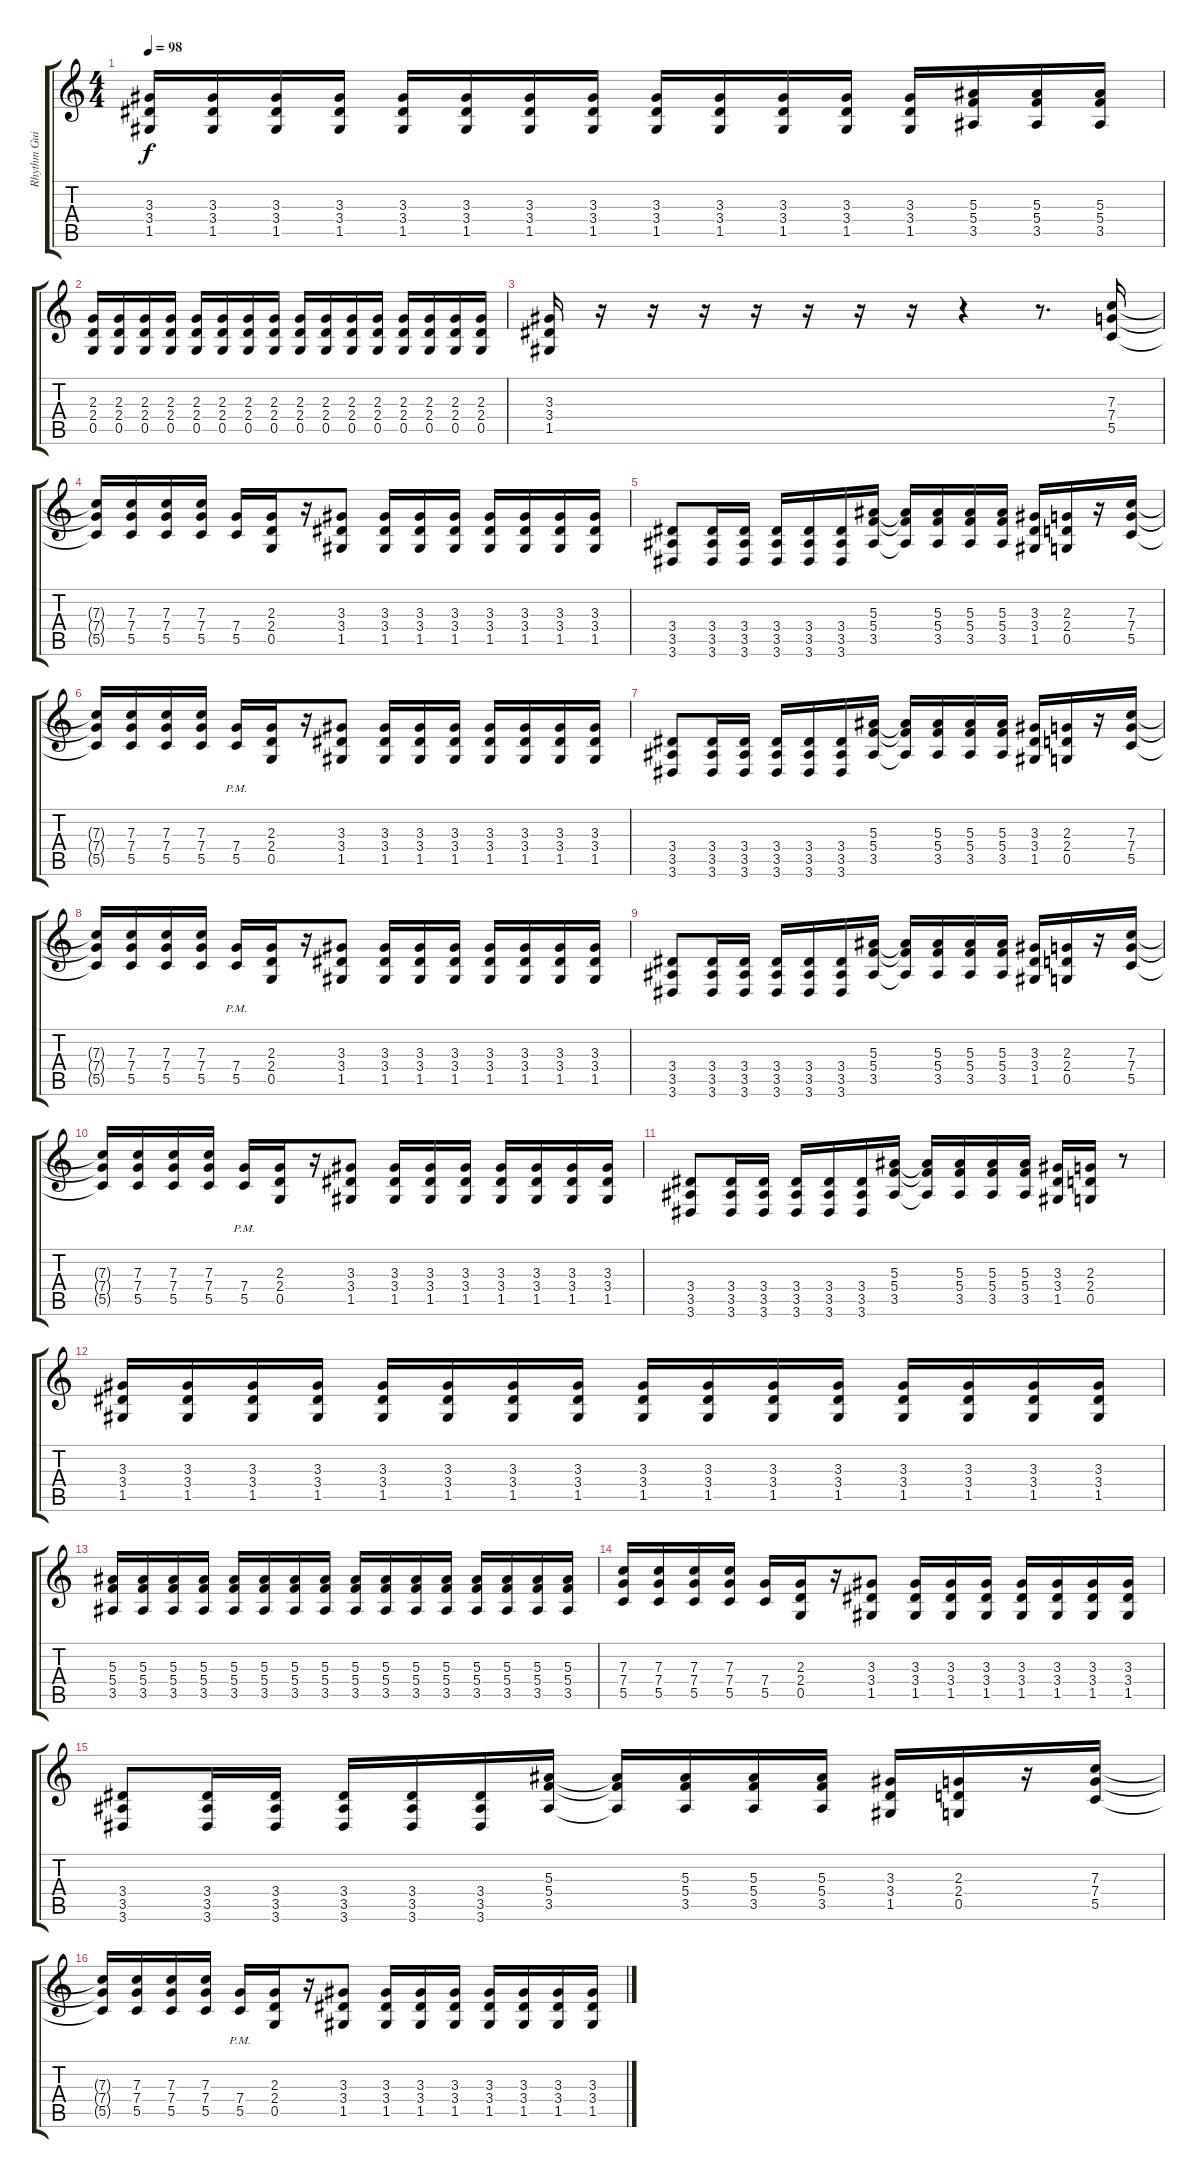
\track ("Rhythm Guitar" "Rhythm Gui") {instrument distortionguitar}
\staff {score tabs}
\tuning (D4 A3 F3 C3 G2 C2) {hide}
\ts (4 4)
\tempo 98
\clef g2
\ks c
(3.3 3.4 1.5).16{dy f} (3.3 3.4 1.5).16 (3.3 3.4 1.5).16 (3.3 3.4 1.5).16 (3.3 3.4 1.5).16 (3.3 3.4 1.5).16 (3.3 3.4 1.5).16 (3.3 3.4 1.5).16 (3.3 3.4 1.5).16 (3.3 3.4 1.5).16 (3.3 3.4 1.5).16 (3.3 3.4 1.5).16 (3.3 3.4 1.5).16 (5.3 5.4 3.5).16 (5.3 5.4 3.5).16 (5.3 5.4 3.5).16 |
(2.3 2.4 0.5).16 (2.3 2.4 0.5).16 (2.3 2.4 0.5).16 (2.3 2.4 0.5).16 (2.3 2.4 0.5).16 (2.3 2.4 0.5).16 (2.3 2.4 0.5).16 (2.3 2.4 0.5).16 (2.3 2.4 0.5).16 (2.3 2.4 0.5).16 (2.3 2.4 0.5).16 (2.3 2.4 0.5).16 (2.3 2.4 0.5).16 (2.3 2.4 0.5).16 (2.3 2.4 0.5).16 (2.3 2.4 0.5).16 |
(3.3 3.4 1.5).16 r.16 r.16 r.16 r.16 r.16 r.16 r.16 r.4 r.8{d} (7.3 7.4 5.5).16 |
(7.3{t} 7.4{t} 5.5{t}).16 (7.3 7.4 5.5).16 (7.3 7.4 5.5).16 (7.3 7.4 5.5).16 (7.4 5.5).16 (2.3 2.4 0.5).16 r.16 (3.3 3.4 1.5).8 (3.3 3.4 1.5).16 (3.3 3.4 1.5).16 (3.3 3.4 1.5).16 (3.3 3.4 1.5).16 (3.3 3.4 1.5).16 (3.3 3.4 1.5).16 (3.3 3.4 1.5).16 |
(3.4 3.5 3.6).8 (3.4 3.5 3.6).16 (3.4 3.5 3.6).16 (3.4 3.5 3.6).16 (3.4 3.5 3.6).16 (3.4 3.5 3.6).16 (5.3 5.4 3.5).16 (5.3{t} 5.4{t} 3.5{t}).16 (5.3 5.4 3.5).16 (5.3 5.4 3.5).16 (5.3 5.4 3.5).16 (3.3 3.4 1.5).16 (2.3 2.4 0.5).16 r.16 (7.3 7.4 5.5).16 |
(7.3{t} 7.4{t} 5.5{t}).16 (7.3 7.4 5.5).16 (7.3 7.4 5.5).16 (7.3 7.4 5.5).16 (7.4{pm} 5.5{pm}).16 (2.3 2.4 0.5).16 r.16 (3.3 3.4 1.5).8 (3.3 3.4 1.5).16 (3.3 3.4 1.5).16 (3.3 3.4 1.5).16 (3.3 3.4 1.5).16 (3.3 3.4 1.5).16 (3.3 3.4 1.5).16 (3.3 3.4 1.5).16 |
(3.4 3.5 3.6).8 (3.4 3.5 3.6).16 (3.4 3.5 3.6).16 (3.4 3.5 3.6).16 (3.4 3.5 3.6).16 (3.4 3.5 3.6).16 (5.3 5.4 3.5).16 (5.3{t} 5.4{t} 3.5{t}).16 (5.3 5.4 3.5).16 (5.3 5.4 3.5).16 (5.3 5.4 3.5).16 (3.3 3.4 1.5).16 (2.3 2.4 0.5).16 r.16 (7.3 7.4 5.5).16 |
(7.3{t} 7.4{t} 5.5{t}).16 (7.3 7.4 5.5).16 (7.3 7.4 5.5).16 (7.3 7.4 5.5).16 (7.4{pm} 5.5{pm}).16 (2.3 2.4 0.5).16 r.16 (3.3 3.4 1.5).8 (3.3 3.4 1.5).16 (3.3 3.4 1.5).16 (3.3 3.4 1.5).16 (3.3 3.4 1.5).16 (3.3 3.4 1.5).16 (3.3 3.4 1.5).16 (3.3 3.4 1.5).16 |
(3.4 3.5 3.6).8 (3.4 3.5 3.6).16 (3.4 3.5 3.6).16 (3.4 3.5 3.6).16 (3.4 3.5 3.6).16 (3.4 3.5 3.6).16 (5.3 5.4 3.5).16 (5.3{t} 5.4{t} 3.5{t}).16 (5.3 5.4 3.5).16 (5.3 5.4 3.5).16 (5.3 5.4 3.5).16 (3.3 3.4 1.5).16 (2.3 2.4 0.5).16 r.16 (7.3 7.4 5.5).16 |
(7.3{t} 7.4{t} 5.5{t}).16 (7.3 7.4 5.5).16 (7.3 7.4 5.5).16 (7.3 7.4 5.5).16 (7.4{pm} 5.5{pm}).16 (2.3 2.4 0.5).16 r.16 (3.3 3.4 1.5).8 (3.3 3.4 1.5).16 (3.3 3.4 1.5).16 (3.3 3.4 1.5).16 (3.3 3.4 1.5).16 (3.3 3.4 1.5).16 (3.3 3.4 1.5).16 (3.3 3.4 1.5).16 |
(3.4 3.5 3.6).8 (3.4 3.5 3.6).16 (3.4 3.5 3.6).16 (3.4 3.5 3.6).16 (3.4 3.5 3.6).16 (3.4 3.5 3.6).16 (5.3 5.4 3.5).16 (5.3{t} 5.4{t} 3.5{t}).16 (5.3 5.4 3.5).16 (5.3 5.4 3.5).16 (5.3 5.4 3.5).16 (3.3 3.4 1.5).16 (2.3 2.4 0.5).16 r.8 |
(3.3 3.4 1.5).16 (3.3 3.4 1.5).16 (3.3 3.4 1.5).16 (3.3 3.4 1.5).16 (3.3 3.4 1.5).16 (3.3 3.4 1.5).16 (3.3 3.4 1.5).16 (3.3 3.4 1.5).16 (3.3 3.4 1.5).16 (3.3 3.4 1.5).16 (3.3 3.4 1.5).16 (3.3 3.4 1.5).16 (3.3 3.4 1.5).16 (3.3 3.4 1.5).16 (3.3 3.4 1.5).16 (3.3 3.4 1.5).16 |
(5.3 5.4 3.5).16 (5.3 5.4 3.5).16 (5.3 5.4 3.5).16 (5.3 5.4 3.5).16 (5.3 5.4 3.5).16 (5.3 5.4 3.5).16 (5.3 5.4 3.5).16 (5.3 5.4 3.5).16 (5.3 5.4 3.5).16 (5.3 5.4 3.5).16 (5.3 5.4 3.5).16 (5.3 5.4 3.5).16 (5.3 5.4 3.5).16 (5.3 5.4 3.5).16 (5.3 5.4 3.5).16 (5.3 5.4 3.5).16 |
(7.3 7.4 5.5).16 (7.3 7.4 5.5).16 (7.3 7.4 5.5).16 (7.3 7.4 5.5).16 (7.4 5.5).16 (2.3 2.4 0.5).16 r.16 (3.3 3.4 1.5).8 (3.3 3.4 1.5).16 (3.3 3.4 1.5).16 (3.3 3.4 1.5).16 (3.3 3.4 1.5).16 (3.3 3.4 1.5).16 (3.3 3.4 1.5).16 (3.3 3.4 1.5).16 |
(3.4 3.5 3.6).8 (3.4 3.5 3.6).16 (3.4 3.5 3.6).16 (3.4 3.5 3.6).16 (3.4 3.5 3.6).16 (3.4 3.5 3.6).16 (5.3 5.4 3.5).16 (5.3{t} 5.4{t} 3.5{t}).16 (5.3 5.4 3.5).16 (5.3 5.4 3.5).16 (5.3 5.4 3.5).16 (3.3 3.4 1.5).16 (2.3 2.4 0.5).16 r.16 (7.3 7.4 5.5).16 |
(7.3{t} 7.4{t} 5.5{t}).16 (7.3 7.4 5.5).16 (7.3 7.4 5.5).16 (7.3 7.4 5.5).16 (7.4{pm} 5.5{pm}).16 (2.3 2.4 0.5).16 r.16 (3.3 3.4 1.5).8 (3.3 3.4 1.5).16 (3.3 3.4 1.5).16 (3.3 3.4 1.5).16 (3.3 3.4 1.5).16 (3.3 3.4 1.5).16 (3.3 3.4 1.5).16 (3.3 3.4 1.5).16
